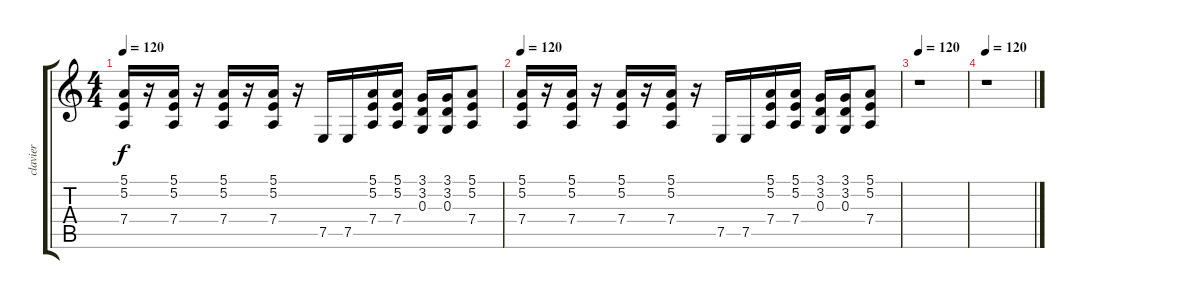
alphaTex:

\track ("clavier" "clavier") {instrument drawbarorgan}
\staff {score tabs}
\tuning (E4 B3 G3 D3 A2 E2) {hide}
\ts (4 4)
\tempo 120
\clef g2
\ks c
(5.1 5.2 7.4).16{dy f} r.16 (5.1 5.2 7.4).16 r.16 (5.1 5.2 7.4).16 r.16 (5.1 5.2 7.4).16 r.16 7.5.16 7.5.16 (5.1 5.2 7.4).16 (5.1 5.2 7.4).16 (3.1 3.2 0.3).16 (3.1 3.2 0.3).16 (5.1 5.2 7.4).8 |
\tempo 120
(5.1 5.2 7.4).16 r.16 (5.1 5.2 7.4).16 r.16 (5.1 5.2 7.4).16 r.16 (5.1 5.2 7.4).16 r.16 7.5.16 7.5.16 (5.1 5.2 7.4).16 (5.1 5.2 7.4).16 (3.1 3.2 0.3).16 (3.1 3.2 0.3).16 (5.1 5.2 7.4).8 |
\tempo 120
r.1 |
\tempo 120
r.1
